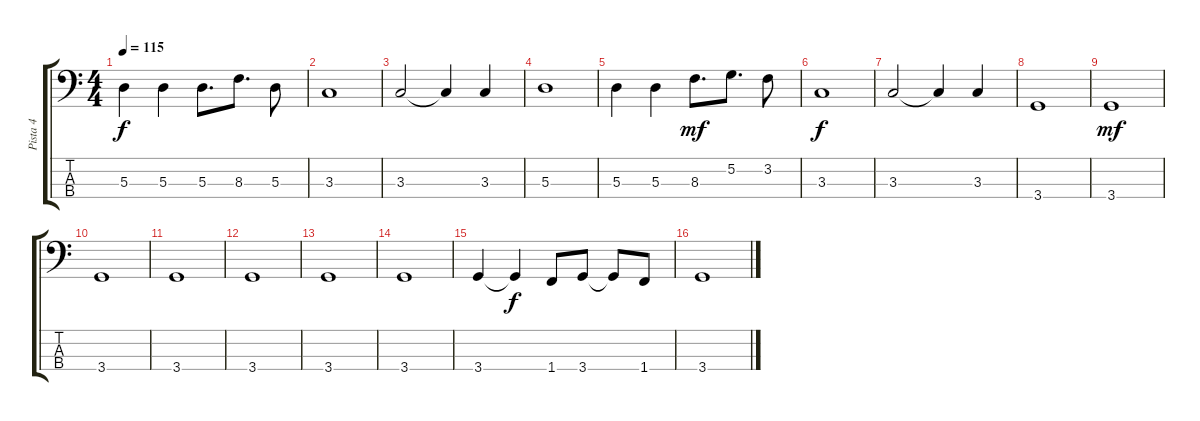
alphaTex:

\track ("Pista 4" "Pista 4") {instrument electricbassfinger}
\staff {score tabs}
\tuning (G2 D2 A1 E1) {hide}
\ts (4 4)
\tempo 115
\clef f4
\ks c
5.3.4{dy f} 5.3.4 5.3.8{d} 8.3.8{d} 5.3.8 |
3.3.1 |
3.3.2 3.3{t}.4 3.3.4 |
5.3.1 |
5.3.4 5.3.4 8.3.8{d dy mf} 5.2.8{d} 3.2.8 |
3.3.1{dy f} |
3.3.2 3.3{t}.4 3.3.4 |
3.4.1 |
3.4.1{dy mf} |
3.4.1 |
3.4.1 |
3.4.1 |
3.4.1 |
3.4.1 |
3.4.4 3.4{t}.4{dy f} 1.4.8 3.4.8 3.4{t}.8 1.4.8 |
3.4.1
